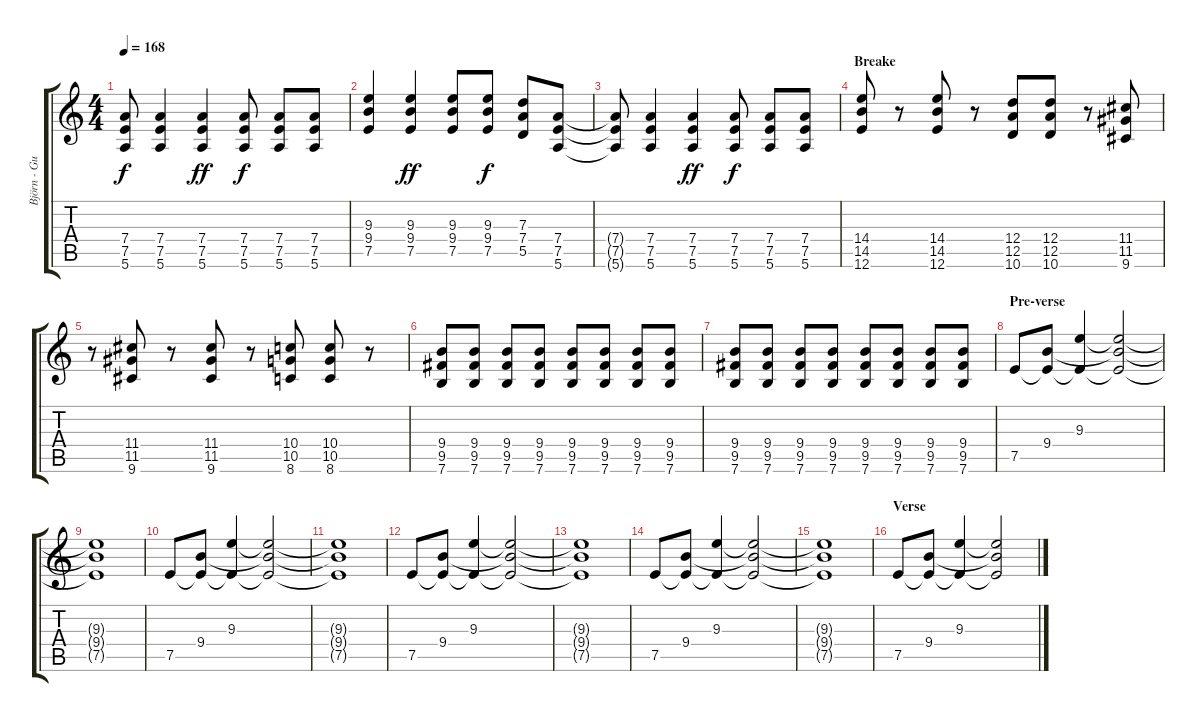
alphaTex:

\track ("Björn - Guitar 2" "Björn - Gu") {instrument distortionguitar}
\staff {score tabs}
\tuning (E4 B3 G3 D3 A2 E2) {hide}
\ts (4 4)
\tempo 168
\clef g2
\ks c
(7.4{t} 7.5{t} 5.6{t}).8{dy f} (7.4 7.5 5.6).4 (7.4 7.5 5.6).4{dy ff} (7.4 7.5 5.6).8{dy f} (7.4 7.5 5.6).8 (7.4 7.5 5.6).8 |
(9.3 9.4 7.5).4 (9.3 9.4 7.5).4{dy ff} (9.3 9.4 7.5).8 (9.3 9.4 7.5).8{dy f} (7.3 7.4 5.5).8 (7.4 7.5 5.6).8 |
(7.4{t} 7.5{t} 5.6{t}).8 (7.4 7.5 5.6).4 (7.4 7.5 5.6).4{dy ff} (7.4 7.5 5.6).8{dy f} (7.4 7.5 5.6).8 (7.4 7.5 5.6).8 |
\section ("" "Breake")
(14.4 14.5 12.6).8 r.8 (14.4 14.5 12.6).8 r.8 (12.4 12.5 10.6).8 (12.4 12.5 10.6).8 r.8 (11.4 11.5 9.6).8 |
r.8 (11.4 11.5 9.6).8 r.8 (11.4 11.5 9.6).8 r.8 (10.4 10.5 8.6).8 (10.4 10.5 8.6).8 r.8 |
(9.4 9.5 7.6).8 (9.4 9.5 7.6).8 (9.4 9.5 7.6).8 (9.4 9.5 7.6).8 (9.4 9.5 7.6).8 (9.4 9.5 7.6).8 (9.4 9.5 7.6).8 (9.4 9.5 7.6).8 |
(9.4 9.5 7.6).8 (9.4 9.5 7.6).8 (9.4 9.5 7.6).8 (9.4 9.5 7.6).8 (9.4 9.5 7.6).8 (9.4 9.5 7.6).8 (9.4 9.5 7.6).8 (9.4 9.5 7.6).8 |
\section ("" "Pre-verse")
7.5.8{volume 13} (9.4 7.5{t}).8 (9.3 7.5{t}).4 (9.3{t} 9.4{t} 7.5{t}).2{volume 6} |
(9.3{t} 9.4{t} 7.5{t}).1 |
7.5.8{volume 13} (9.4 7.5{t}).8 (9.3 7.5{t}).4 (9.3{t} 9.4{t} 7.5{t}).2{volume 6} |
(9.3{t} 9.4{t} 7.5{t}).1 |
7.5.8{volume 13} (9.4 7.5{t}).8 (9.3 7.5{t}).4 (9.3{t} 9.4{t} 7.5{t}).2{volume 6} |
(9.3{t} 9.4{t} 7.5{t}).1 |
7.5.8{volume 13} (9.4 7.5{t}).8 (9.3 7.5{t}).4 (9.3{t} 9.4{t} 7.5{t}).2{volume 6} |
(9.3{t} 9.4{t} 7.5{t}).1 |
\section ("" "Verse")
7.5.8{volume 13} (9.4 7.5{t}).8 (9.3 7.5{t}).4 (9.3{t} 9.4{t} 7.5{t}).2{volume 6}
